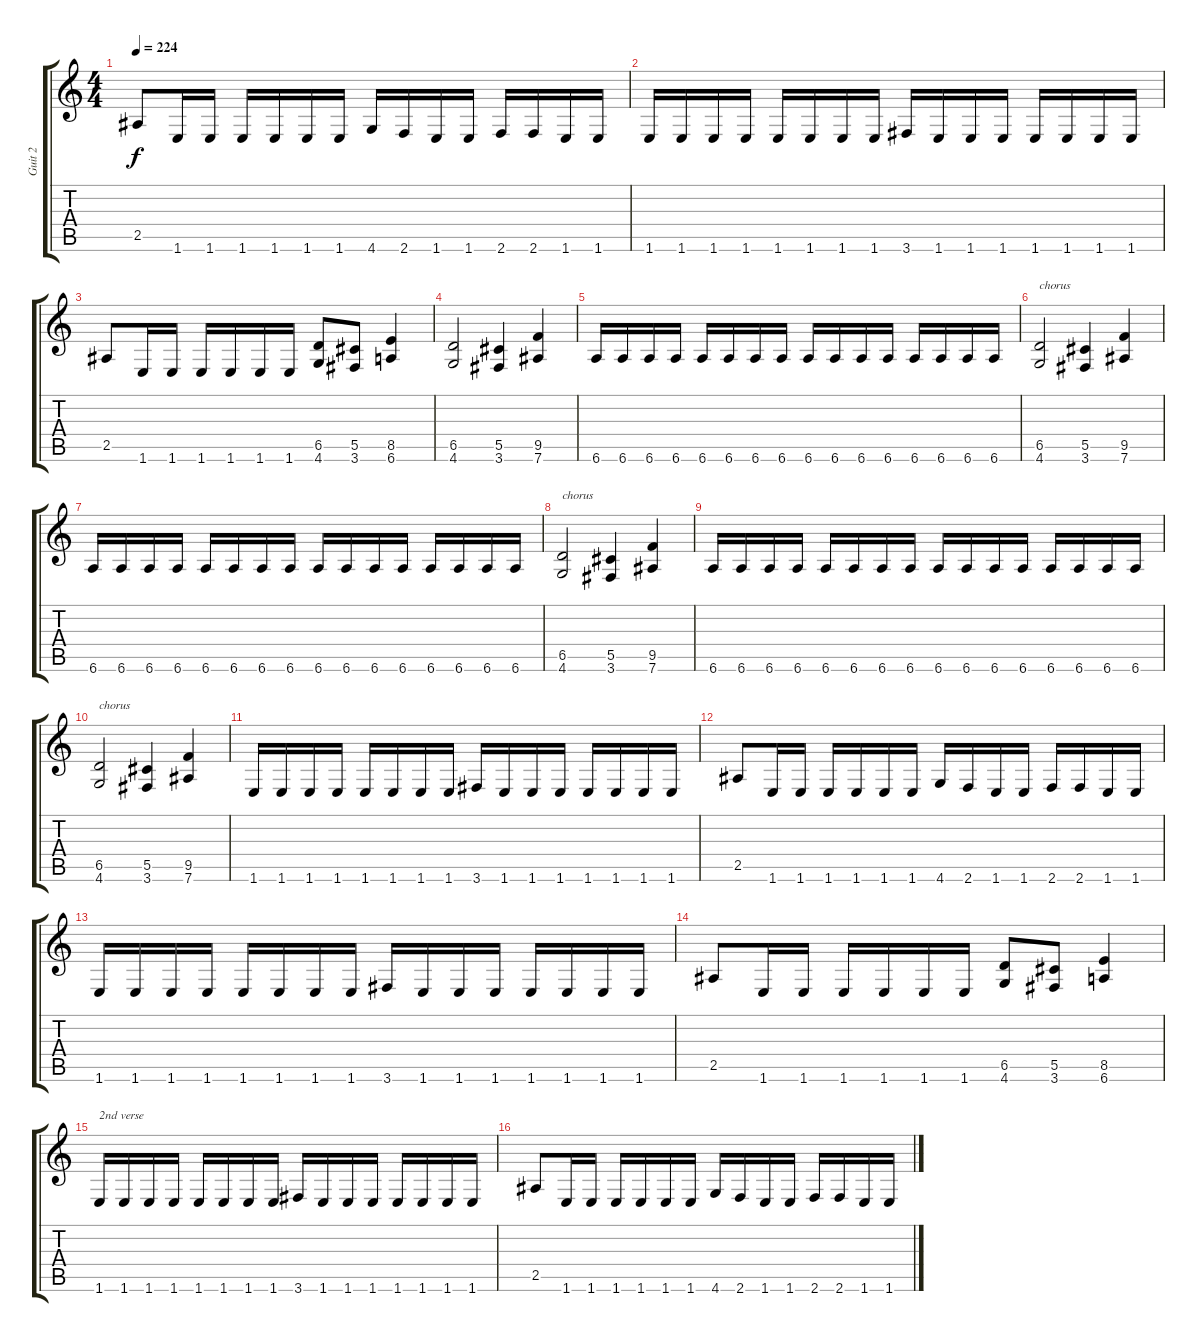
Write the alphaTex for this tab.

\track ("Guit 2" "Guit 2") {instrument distortionguitar}
\staff {score tabs}
\tuning (Eb4 Bb3 Gb3 Db3 Ab2 Eb2) {hide}
\ts (4 4)
\tempo 224
\clef g2
\ks c
2.5.8{dy f} 1.6.16 1.6.16 1.6.16 1.6.16 1.6.16 1.6.16 4.6.16 2.6.16 1.6.16 1.6.16 2.6.16 2.6.16 1.6.16 1.6.16 |
1.6.16 1.6.16 1.6.16 1.6.16 1.6.16 1.6.16 1.6.16 1.6.16 3.6.16 1.6.16 1.6.16 1.6.16 1.6.16 1.6.16 1.6.16 1.6.16 |
2.5.8 1.6.16 1.6.16 1.6.16 1.6.16 1.6.16 1.6.16 (6.5 4.6).8 (5.5 3.6).8 (8.5 6.6).4 |
(6.5 4.6).2 (5.5 3.6).4 (9.5 7.6).4 |
6.6.16 6.6.16 6.6.16 6.6.16 6.6.16 6.6.16 6.6.16 6.6.16 6.6.16 6.6.16 6.6.16 6.6.16 6.6.16 6.6.16 6.6.16 6.6.16 |
(6.5 4.6).2{txt "chorus"} (5.5 3.6).4 (9.5 7.6).4 |
6.6.16 6.6.16 6.6.16 6.6.16 6.6.16 6.6.16 6.6.16 6.6.16 6.6.16 6.6.16 6.6.16 6.6.16 6.6.16 6.6.16 6.6.16 6.6.16 |
(6.5 4.6).2{txt "chorus"} (5.5 3.6).4 (9.5 7.6).4 |
6.6.16 6.6.16 6.6.16 6.6.16 6.6.16 6.6.16 6.6.16 6.6.16 6.6.16 6.6.16 6.6.16 6.6.16 6.6.16 6.6.16 6.6.16 6.6.16 |
(6.5 4.6).2{txt "chorus"} (5.5 3.6).4 (9.5 7.6).4 |
1.6.16 1.6.16 1.6.16 1.6.16 1.6.16 1.6.16 1.6.16 1.6.16 3.6.16 1.6.16 1.6.16 1.6.16 1.6.16 1.6.16 1.6.16 1.6.16 |
2.5.8 1.6.16 1.6.16 1.6.16 1.6.16 1.6.16 1.6.16 4.6.16 2.6.16 1.6.16 1.6.16 2.6.16 2.6.16 1.6.16 1.6.16 |
1.6.16 1.6.16 1.6.16 1.6.16 1.6.16 1.6.16 1.6.16 1.6.16 3.6.16 1.6.16 1.6.16 1.6.16 1.6.16 1.6.16 1.6.16 1.6.16 |
2.5.8 1.6.16 1.6.16 1.6.16 1.6.16 1.6.16 1.6.16 (6.5 4.6).8 (5.5 3.6).8 (8.5 6.6).4 |
1.6.16{txt "2nd verse"} 1.6.16 1.6.16 1.6.16 1.6.16 1.6.16 1.6.16 1.6.16 3.6.16 1.6.16 1.6.16 1.6.16 1.6.16 1.6.16 1.6.16 1.6.16 |
2.5.8 1.6.16 1.6.16 1.6.16 1.6.16 1.6.16 1.6.16 4.6.16 2.6.16 1.6.16 1.6.16 2.6.16 2.6.16 1.6.16 1.6.16
